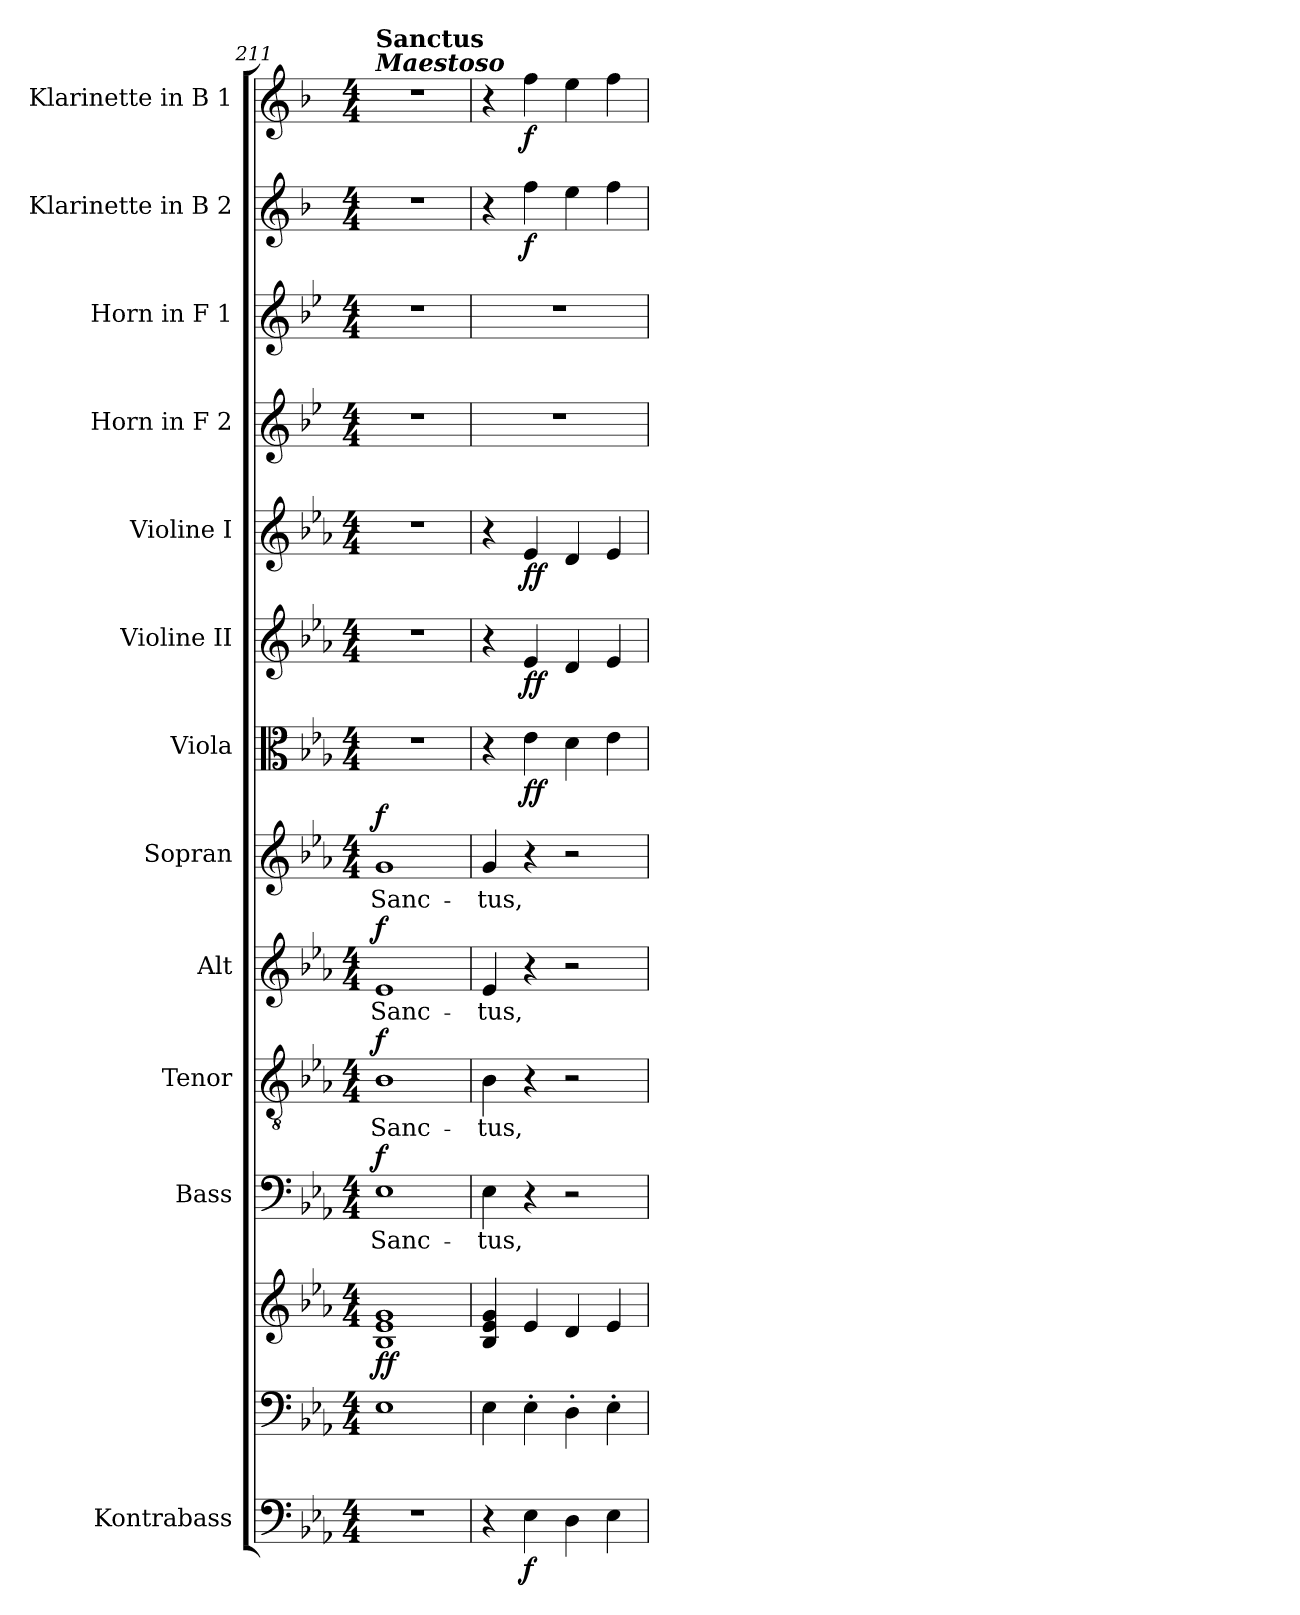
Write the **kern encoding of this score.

**kern	**dynam	**kern	**kern	**dynam	**kern	**text	**dynam	**kern	**text	**dynam	**kern	**text	**dynam	**kern	**text	**dynam	**kern	**dynam	**kern	**dynam	**kern	**dynam	**kern	**kern	**kern	**dynam	**kern	**dynam
*part13	*part13	*part12	*part12	*part12	*part11	*part11	*part11	*part10	*part10	*part10	*part9	*part9	*part9	*part8	*part8	*part8	*part7	*part7	*part6	*part6	*part5	*part5	*part4	*part3	*part2	*part2	*part1	*part1
*staff14	*staff14	*staff13	*staff12	*staff12/13	*staff11	*staff11	*staff11	*staff10	*staff10	*staff10	*staff9	*staff9	*staff9	*staff8	*staff8	*staff8	*staff7	*staff7	*staff6	*staff6	*staff5	*staff5	*staff4	*staff3	*staff2	*staff2	*staff1	*staff1
*I"Kontrabass	*	*	*	*	*I"Bass	*	*	*I"Tenor	*	*	*I"Alt	*	*	*I"Sopran	*	*	*I"Viola	*	*I"Violine II	*	*I"Violine I	*	*I"Horn in F 2	*I"Horn in F 1	*I"Klarinette in B 2	*	*I"Klarinette in B 1	*
*I'Kb.	*	*	*	*	*I'B	*	*	*I'T	*	*	*I'A	*	*	*I'S	*	*	*I'Vla.	*	*I'Vl. II	*	*I'Vl. I	*	*I'Hrn. 2	*I'Hrn. 1	*	*	*	*
!!LO:PB:g=z
*clefF4	*	*clefF4	*clefG2	*	*clefF4	*	*	*clefGv2	*	*	*clefG2	*	*	*clefG2	*	*	*clefC3	*	*clefG2	*	*clefG2	*	*clefG2	*clefG2	*clefG2	*	*clefG2	*
*ITrd7c12	*	*	*	*	*	*	*	*	*	*	*	*	*	*	*	*	*	*	*	*	*	*	*ITrd4c7	*ITrd4c7	*ITrd1c2	*	*ITrd1c2	*
*k[b-e-a-]	*	*k[b-e-a-]	*k[b-e-a-]	*	*k[b-e-a-]	*	*	*k[b-e-a-]	*	*	*k[b-e-a-]	*	*	*k[b-e-a-]	*	*	*k[b-e-a-]	*	*k[b-e-a-]	*	*k[b-e-a-]	*	*k[b-e-a-]	*k[b-e-a-]	*k[b-e-a-]	*	*k[b-e-a-]	*
*E-:	*	*E-:	*E-:	*	*E-:	*	*	*E-:	*	*	*E-:	*	*	*E-:	*	*	*E-:	*	*E-:	*	*E-:	*	*E-:	*E-:	*E-:	*	*E-:	*
*M4/4	*	*M4/4	*M4/4	*	*M4/4	*	*	*M4/4	*	*	*M4/4	*	*	*M4/4	*	*	*M4/4	*	*M4/4	*	*M4/4	*	*M4/4	*M4/4	*M4/4	*	*M4/4	*
=211	=211	=211	=211	=211	=211	=211	=211	=211	=211	=211	=211	=211	=211	=211	=211	=211	=211	=211	=211	=211	=211	=211	=211	=211	=211	=211	=211	=211
!	!	!	!	!	!	!	!	!	!	!	!	!	!	!	!	!	!	!	!	!	!	!	!	!	!	!	!LO:TX:a:Bi:t=Maestoso	!
!	!	!	!	!	!	!	!	!	!	!	!	!	!	!	!	!	!	!	!	!	!	!	!	!	!	!	!LO:TX:a:B:t=Sanctus	!
!	!	!	!	!LO:DY:b	!	!LO:LY:b	!LO:DY:a	!	!LO:LY:b	!LO:DY:a	!	!LO:LY:b	!LO:DY:a	!	!LO:LY:b	!LO:DY:a	!	!	!	!	!	!	!	!	!	!	!	!
1r	.	1E-	1B- 1e- 1g	ff	1E-	Sanc-	f	1B-	Sanc-	f	1e-	Sanc-	f	1g	Sanc-	f	1r	.	1r	.	1r	.	1r	1r	1r	.	1r	.
=212	=212	=212	=212	=212	=212	=212	=212	=212	=212	=212	=212	=212	=212	=212	=212	=212	=212	=212	=212	=212	=212	=212	=212	=212	=212	=212	=212	=212
!	!	!	!	!	!	!LO:LY:b	!	!	!LO:LY:b	!	!	!LO:LY:b	!	!	!LO:LY:b	!	!	!	!	!	!	!	!	!	!	!	!	!
4r	.	4E-\	4B-/ 4e-/ 4g/	.	4E-\	-tus,	.	4B-\	-tus,	.	4e-/	-tus,	.	4g/	-tus,	.	4r	.	4r	.	4r	.	1r	1r	4r	.	4r	.
!	!LO:DY:b	!	!	!	!	!	!	!	!	!	!	!	!	!	!	!	!	!LO:DY:b	!	!LO:DY:b	!	!LO:DY:b	!	!	!	!LO:DY:b	!	!LO:DY:b
4EE-\	f	4E-'>\	4e-/	.	4r	.	.	4r	.	.	4r	.	.	4r	.	.	4e-\	ff	4e-/	ff	4e-/	ff	.	.	4ee-\	f	4ee-\	f
4DD\	.	4D'>\	4d/	.	2r	.	.	2r	.	.	2r	.	.	2r	.	.	4d\	.	4d/	.	4d/	.	.	.	4dd\	.	4dd\	.
4EE-\	.	4E-'>\	4e-/	.	.	.	.	.	.	.	.	.	.	.	.	.	4e-\	.	4e-/	.	4e-/	.	.	.	4ee-\	.	4ee-\	.
=	=	=	=	=	=	=	=	=	=	=	=	=	=	=	=	=	=	=	=	=	=	=	=	=	=	=	=	=
*-	*-	*-	*-	*-	*-	*-	*-	*-	*-	*-	*-	*-	*-	*-	*-	*-	*-	*-	*-	*-	*-	*-	*-	*-	*-	*-	*-	*-
